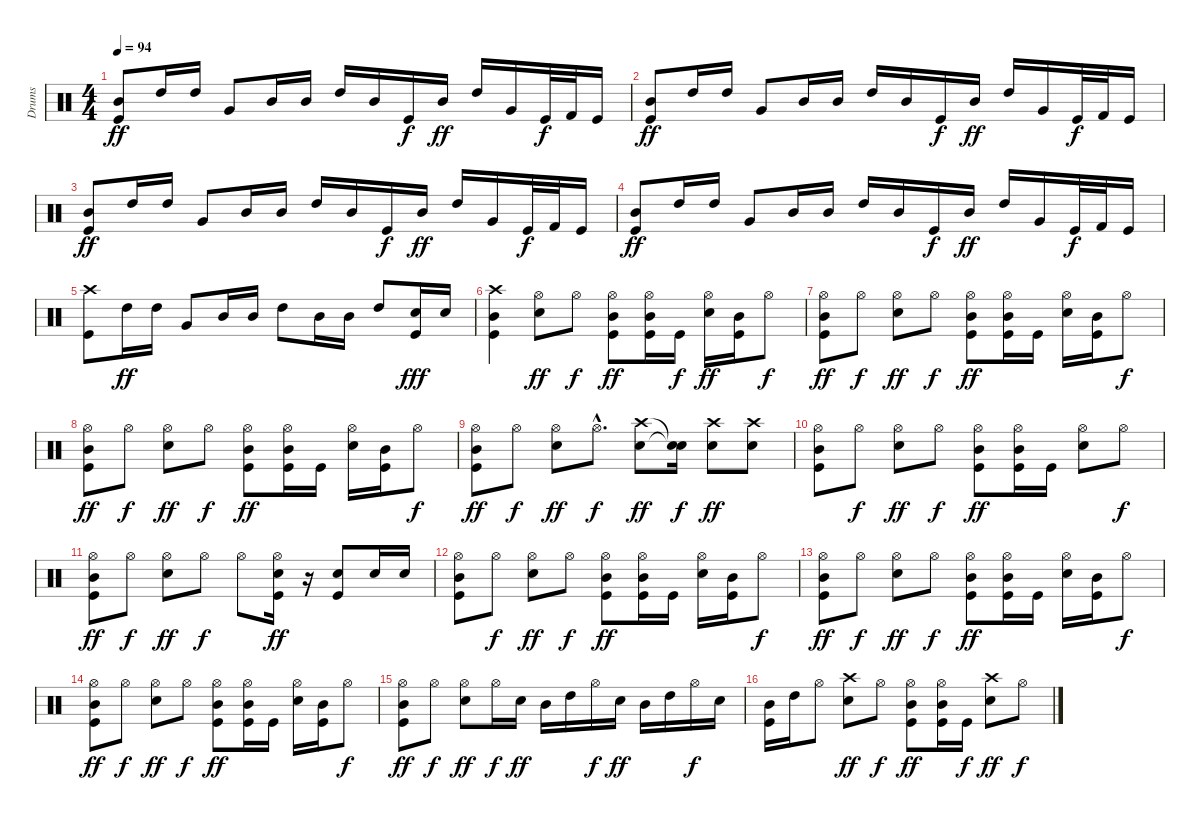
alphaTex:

\track ("Drums" "Drums") {instrument percussion}
\staff {score}
\articulation defaults
\ts (4 4)
\tempo 94
\clef neutral
\ks c
("Mid Tom (hit)" "Kick (hit)").8{dy ff} "High Tom (hit)".16 "High Tom (hit)".16 "Very Low Tom (hit)".8 "Mid Tom (hit)".16 "Mid Tom (hit)".16 "High Tom (hit)".16 "Mid Tom (hit)".16 "Kick (hit)".16{dy f} "Mid Tom (hit)".16{dy ff} "High Tom (hit)".16 "Very Low Tom (hit)".16 "Kick (hit)".32{dy f} "Kick (hit) 2".32 "Kick (hit)".16 |
("Mid Tom (hit)" "Kick (hit)").8{dy ff} "High Tom (hit)".16 "High Tom (hit)".16 "Very Low Tom (hit)".8 "Mid Tom (hit)".16 "Mid Tom (hit)".16 "High Tom (hit)".16 "Mid Tom (hit)".16 "Kick (hit)".16{dy f} "Mid Tom (hit)".16{dy ff} "High Tom (hit)".16 "Very Low Tom (hit)".16 "Kick (hit)".32{dy f} "Kick (hit) 2".32 "Kick (hit)".16 |
("Mid Tom (hit)" "Kick (hit)").8{dy ff} "High Tom (hit)".16 "High Tom (hit)".16 "Very Low Tom (hit)".8 "Mid Tom (hit)".16 "Mid Tom (hit)".16 "High Tom (hit)".16 "Mid Tom (hit)".16 "Kick (hit)".16{dy f} "Mid Tom (hit)".16{dy ff} "High Tom (hit)".16 "Very Low Tom (hit)".16 "Kick (hit)".32{dy f} "Kick (hit) 2".32 "Kick (hit)".16 |
("Mid Tom (hit)" "Kick (hit)").8{dy ff} "High Tom (hit)".16 "High Tom (hit)".16 "Very Low Tom (hit)".8 "Mid Tom (hit)".16 "Mid Tom (hit)".16 "High Tom (hit)".16 "Mid Tom (hit)".16 "Kick (hit)".16{dy f} "Mid Tom (hit)".16{dy ff} "High Tom (hit)".16 "Very Low Tom (hit)".16 "Kick (hit)".32{dy f} "Kick (hit) 2".32 "Kick (hit)".16 |
("Crash high (hit)" "Kick (hit)").8 "High Tom (hit)".16{dy ff} "High Tom (hit)".16 "Very Low Tom (hit)".8 "Mid Tom (hit)".16 "Mid Tom (hit)".16 "High Tom (hit)".8 "Mid Tom (hit)".16 "Mid Tom (hit)".16 "High Tom (hit)".8 ("Snare (hit) 2" "Kick (hit)").16{dy fff} "Snare (hit) 2".16 |
("Crash high (hit)" "Mid Tom (hit)" "Kick (hit)").4 ("Hi-Hat (open)" "Snare (hit) 2").8{dy ff} "Hi-Hat (open)".8{dy f} ("Hi-Hat (open)" "Mid Tom (hit)" "Kick (hit)").8{dy ff} ("Hi-Hat (open)" "Mid Tom (hit)" "Kick (hit)").16 "Kick (hit)".16{dy f} ("Hi-Hat (open)" "Snare (hit) 2").16{dy ff} ("Mid Tom (hit)" "Kick (hit)").16 "Hi-Hat (open)".8{dy f} |
("Hi-Hat (open)" "Mid Tom (hit)" "Kick (hit)").8{dy ff} "Hi-Hat (open)".8{dy f} ("Hi-Hat (open)" "Snare (hit) 2").8{dy ff} "Hi-Hat (open)".8{dy f} ("Hi-Hat (open)" "Mid Tom (hit)" "Kick (hit)").8{dy ff} ("Hi-Hat (open)" "Mid Tom (hit)" "Kick (hit)").16 "Kick (hit)".16 ("Hi-Hat (open)" "Snare (hit) 2").16 ("Mid Tom (hit)" "Kick (hit)").16 "Hi-Hat (open)".8{dy f} |
("Hi-Hat (open)" "Mid Tom (hit)" "Kick (hit)").8{dy ff} "Hi-Hat (open)".8{dy f} ("Hi-Hat (open)" "Snare (hit) 2").8{dy ff} "Hi-Hat (open)".8{dy f} ("Hi-Hat (open)" "Mid Tom (hit)" "Kick (hit)").8{dy ff} ("Hi-Hat (open)" "Mid Tom (hit)" "Kick (hit)").16 "Kick (hit)".16 ("Hi-Hat (open)" "Snare (hit) 2").16 ("Mid Tom (hit)" "Kick (hit)").16 "Hi-Hat (open)".8{dy f} |
("Hi-Hat (open)" "Mid Tom (hit)" "Kick (hit)").8{dy ff} "Hi-Hat (open)".8{dy f} ("Hi-Hat (open)" "Snare (hit) 2").8{dy ff} "Hi-Hat (open)"{hac}.8{d dy f} ("Crash high (hit)" "Snare (hit) 2").8{dy ff} ("Snare (hit)"{t} "Snare (hit)"{t}).16{dy f} ("Crash high (hit)" "Snare (hit) 2").8{dy ff} ("Crash high (hit)" "Snare (hit) 2").8 |
("Hi-Hat (open)" "Mid Tom (hit)" "Kick (hit)").8 "Hi-Hat (open)".8{dy f} ("Hi-Hat (open)" "Snare (hit) 2").8{dy ff} "Hi-Hat (open)".8{dy f} ("Hi-Hat (open)" "Mid Tom (hit)" "Kick (hit)").8{dy ff} ("Hi-Hat (open)" "Mid Tom (hit)" "Kick (hit)").16 "Kick (hit)".16 ("Hi-Hat (open)" "Snare (hit) 2").8 "Hi-Hat (open)".8{dy f} |
("Hi-Hat (open)" "Mid Tom (hit)" "Kick (hit)").8{dy ff} "Hi-Hat (open)".8{dy f} ("Hi-Hat (open)" "Snare (hit) 2").8{dy ff} "Hi-Hat (open)".8{dy f} "Hi-Hat (open)".8 ("Hi-Hat (open)" "Snare (hit) 2" "Kick (hit)").16{dy ff} r.16 ("Snare (hit) 2" "Kick (hit)").8 "Snare (hit) 2".16 "Snare (hit) 2".16 |
("Hi-Hat (open)" "Mid Tom (hit)" "Kick (hit)").8 "Hi-Hat (open)".8{dy f} ("Hi-Hat (open)" "Snare (hit) 2").8{dy ff} "Hi-Hat (open)".8{dy f} ("Hi-Hat (open)" "Mid Tom (hit)" "Kick (hit)").8{dy ff} ("Hi-Hat (open)" "Mid Tom (hit)" "Kick (hit)").16 "Kick (hit)".16 ("Hi-Hat (open)" "Snare (hit) 2").16 ("Mid Tom (hit)" "Kick (hit)").16 "Hi-Hat (open)".8{dy f} |
("Hi-Hat (open)" "Mid Tom (hit)" "Kick (hit)").8{dy ff} "Hi-Hat (open)".8{dy f} ("Hi-Hat (open)" "Snare (hit) 2").8{dy ff} "Hi-Hat (open)".8{dy f} ("Hi-Hat (open)" "Mid Tom (hit)" "Kick (hit)").8{dy ff} ("Hi-Hat (open)" "Mid Tom (hit)" "Kick (hit)").16 "Kick (hit)".16 ("Hi-Hat (open)" "Snare (hit) 2").16 ("Mid Tom (hit)" "Kick (hit)").16 "Hi-Hat (open)".8{dy f} |
("Hi-Hat (open)" "Mid Tom (hit)" "Kick (hit)").8{dy ff} "Hi-Hat (open)".8{dy f} ("Hi-Hat (open)" "Snare (hit) 2").8{dy ff} "Hi-Hat (open)".8{dy f} ("Hi-Hat (open)" "Mid Tom (hit)" "Kick (hit)").8{dy ff} ("Hi-Hat (open)" "Mid Tom (hit)" "Kick (hit)").16 "Kick (hit)".16 ("Hi-Hat (open)" "Snare (hit) 2").16 ("Mid Tom (hit)" "Kick (hit)").16 "Hi-Hat (open)".8{dy f} |
("Hi-Hat (open)" "Mid Tom (hit)" "Kick (hit)").8{dy ff} "Hi-Hat (open)".8{dy f} ("Hi-Hat (open)" "Snare (hit) 2").8{dy ff} "Hi-Hat (open)".16{dy f} "Snare (hit) 2".16{dy ff} "Mid Tom (hit)".16 "High Tom (hit)".16 "Hi-Hat (open)".16{dy f} "Snare (hit) 2".16{dy ff} "Mid Tom (hit)".16 "High Tom (hit)".16 "Hi-Hat (open)".16{dy f} "Snare (hit) 2".16 |
("Mid Tom (hit)" "Kick (hit)").16 "High Tom (hit)".16 "Hi-Hat (open)".8 ("Crash high (hit)" "Snare (hit) 2").8{dy ff} "Hi-Hat (open)".8{dy f} ("Hi-Hat (open)" "Mid Tom (hit)" "Kick (hit)").8{dy ff} ("Hi-Hat (open)" "Mid Tom (hit)" "Kick (hit)").16 "Kick (hit)".16{dy f} ("Crash high (hit)" "Snare (hit) 2").8{dy ff} "Hi-Hat (open)".8{dy f}
